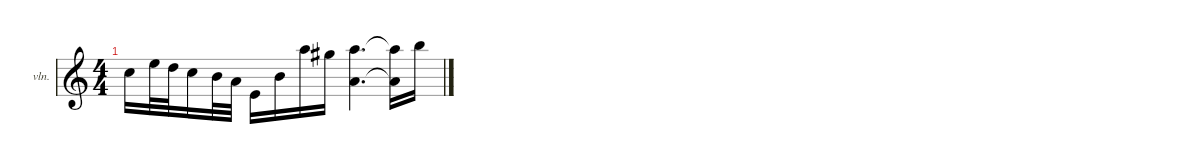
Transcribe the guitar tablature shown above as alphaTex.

\hideDynamics
\bracketExtendMode nobrackets
\firstSystemTrackNameOrientation horizontal
\otherSystemsTrackNameOrientation horizontal
\track ("Solo Violin" "vln.") {instrument violin}
\staff {score}
\tuning (E5 A4 D4 G3)
\ts (4 4)
\tempo (58 hide)
\clef g2
\ks aminor
17.4.16{dy ff beam Down} 21.4.32{beam Down} 19.4.32{beam Down} 17.4.16{beam Down} 16.4.32{beam Down} 14.4.32{beam Down} 9.4.16{beam Down} 9.3.16{beam Down} 12.2.16{beam Down} 11.2{acc #}.16{beam Down} (7.3 12.2).4{d beam Down} (7.3{t} 12.2{t}).16{beam Down} 7.1.16{beam Down}
